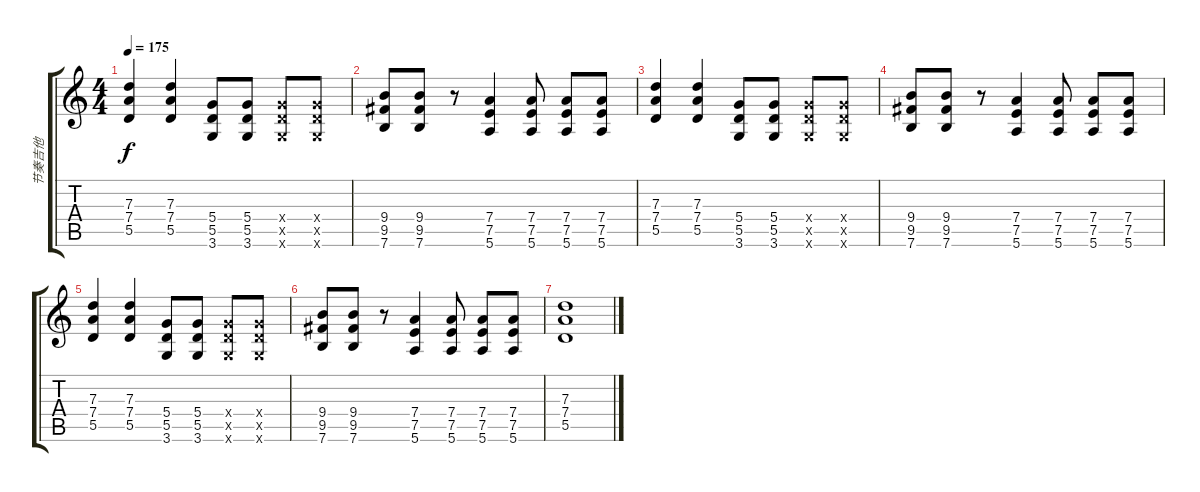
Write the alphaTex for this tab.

\track ("节奏吉他" "节奏吉他") {instrument distortionguitar}
\staff {score tabs}
\tuning (E4 B3 G3 D3 A2 E2) {hide}
\ts (4 4)
\tempo 175
\clef g2
\ks c
(7.3 7.4 5.5).4{dy f} (7.3 7.4 5.5).4 (5.4 5.5 3.6).8 (5.4 5.5 3.6).8 (5.4{x} 5.5{x} 3.6{x}).8 (5.4{x} 5.5{x} 3.6{x}).8 |
(9.4 9.5 7.6).8 (9.4 9.5 7.6).8 r.8 (7.4 7.5 5.6).4 (7.4 7.5 5.6).8 (7.4 7.5 5.6).8 (7.4 7.5 5.6).8 |
(7.3 7.4 5.5).4 (7.3 7.4 5.5).4 (5.4 5.5 3.6).8 (5.4 5.5 3.6).8 (5.4{x} 5.5{x} 3.6{x}).8 (5.4{x} 5.5{x} 3.6{x}).8 |
(9.4 9.5 7.6).8 (9.4 9.5 7.6).8 r.8 (7.4 7.5 5.6).4 (7.4 7.5 5.6).8 (7.4 7.5 5.6).8 (7.4 7.5 5.6).8 |
(7.3 7.4 5.5).4 (7.3 7.4 5.5).4 (5.4 5.5 3.6).8 (5.4 5.5 3.6).8 (5.4{x} 5.5{x} 3.6{x}).8 (5.4{x} 5.5{x} 3.6{x}).8 |
(9.4 9.5 7.6).8 (9.4 9.5 7.6).8 r.8 (7.4 7.5 5.6).4 (7.4 7.5 5.6).8 (7.4 7.5 5.6).8 (7.4 7.5 5.6).8 |
(7.3 7.4 5.5).1
